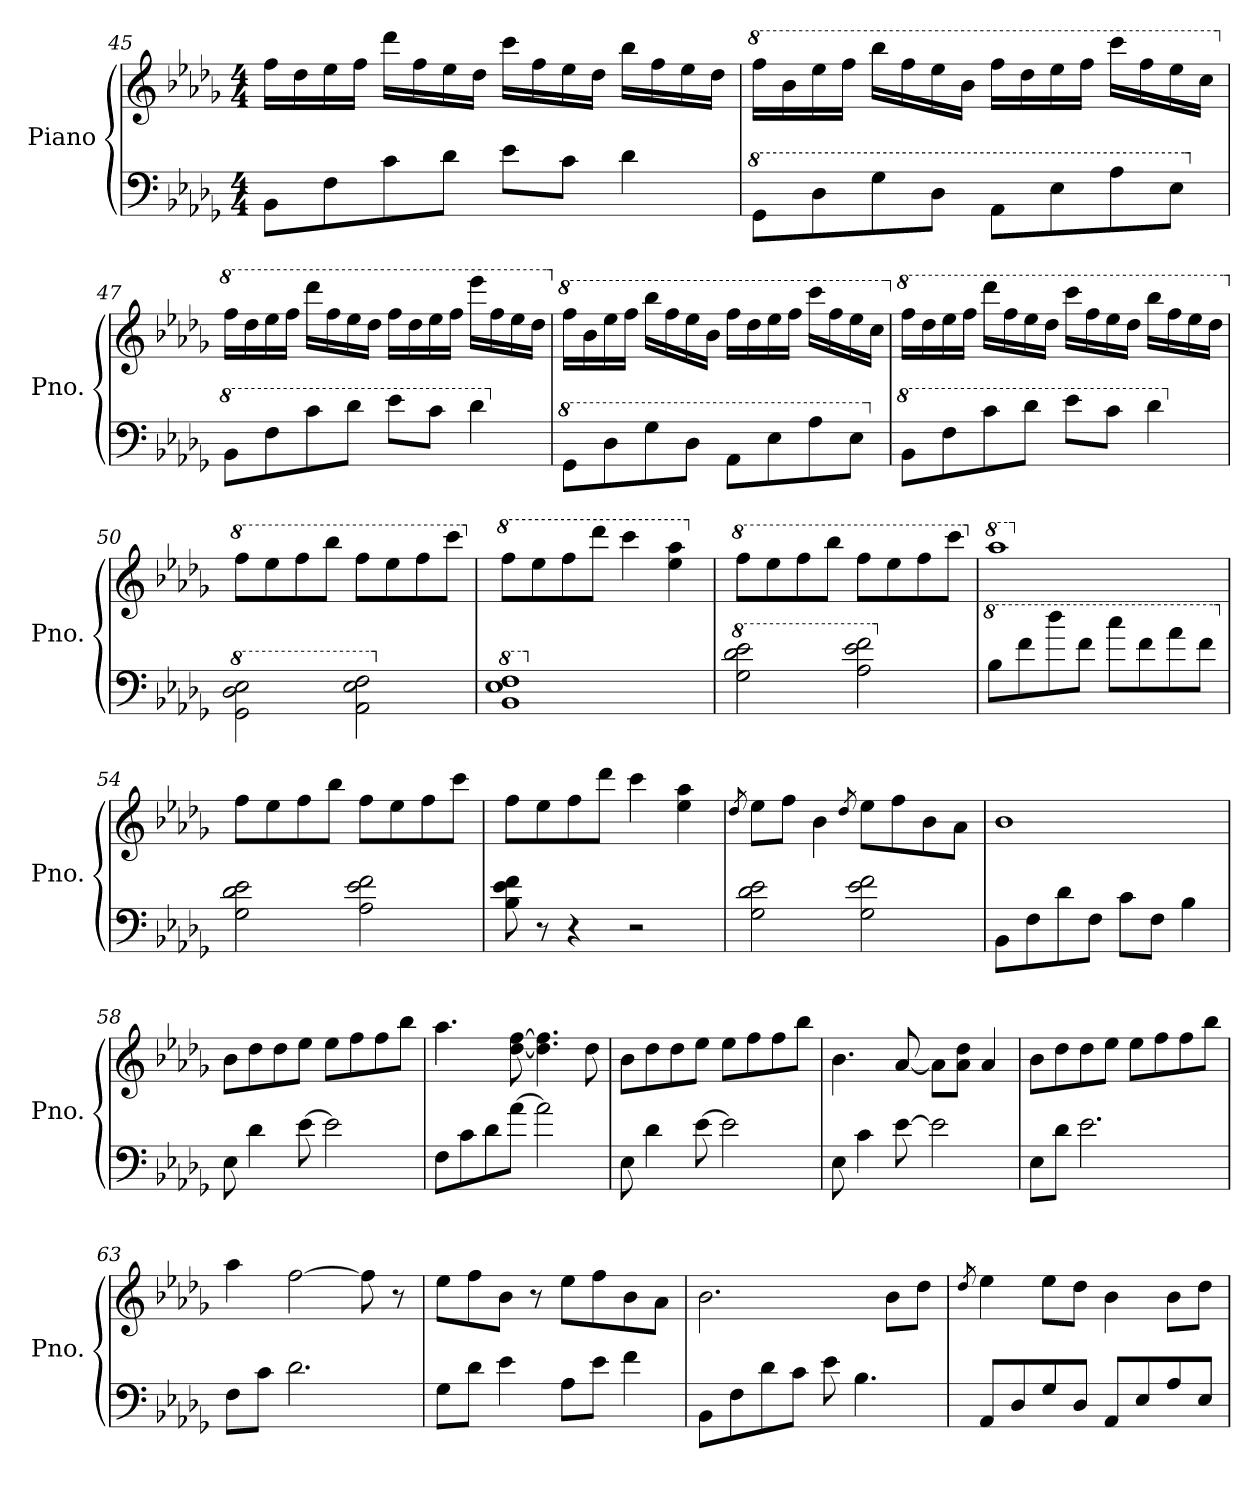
**kern	**kern
*part1	*part1
*staff2	*staff1
*I"Piano	*
*I'Pno.	*
*clefF4	*clefG2
*k[b-e-a-d-g-]	*k[b-e-a-d-g-]
*M4/4	*M4/4
=45	=45
8BB-\L	16ff\LL
.	16dd-\
8F\	16ee-\
.	16ff\JJ
8c\	16ddd-\LL
.	16ff\
8d-\J	16ee-\
.	16dd-\JJ
8e-\L	16ccc\LL
.	16ff\
8c\J	16ee-\
.	16dd-\JJ
4d-\	16bb-\LL
.	16ff\
.	16ee-\
.	16dd-\JJ
!!LO:LB:g=z
=46	=46
*8va	*
*	*8va
8G-\L	16fff\LL
.	16bb-\
8d-\	16eee-\
.	16fff\JJ
8g-\	16bbb-\LL
.	16fff\
8d-\J	16eee-\
.	16bb-\JJ
8A-\L	16fff\LL
.	16ddd-\
8e-\	16eee-\
.	16fff\JJ
8a-\	16cccc\LL
.	16fff\
8e-\J	16eee-\
.	16ccc\JJ
=47	=47
*X8va	*
*8va	*
*	*X8va
*	*8va
8B-\L	16fff\LL
.	16ddd-\
8f\	16eee-\
.	16fff\JJ
8cc\	16dddd-\LL
.	16fff\
8dd-\J	16eee-\
.	16ddd-\JJ
8ee-\L	16fff\LL
.	16ddd-\
8cc\J	16eee-\
.	16fff\JJ
4dd-\	16eeee-\LL
.	16fff\
.	16eee-\
.	16ddd-\JJ
!!LO:LB:g=z
=48	=48
*X8va	*
*8va	*
*	*X8va
*	*8va
8G-\L	16fff\LL
.	16bb-\
8d-\	16eee-\
.	16fff\JJ
8g-\	16bbb-\LL
.	16fff\
8d-\J	16eee-\
.	16bb-\JJ
8A-\L	16fff\LL
.	16ddd-\
8e-\	16eee-\
.	16fff\JJ
8a-\	16cccc\LL
.	16fff\
8e-\J	16eee-\
.	16ccc\JJ
=49	=49
*X8va	*
*8va	*
*	*X8va
*	*8va
8B-\L	16fff\LL
.	16ddd-\
8f\	16eee-\
.	16fff\JJ
8cc\	16dddd-\LL
.	16fff\
8dd-\J	16eee-\
.	16ddd-\JJ
8ee-\L	16cccc\LL
.	16fff\
8cc\J	16eee-\
.	16ddd-\JJ
4dd-\	16bbb-\LL
.	16fff\
.	16eee-\
.	16ddd-\JJ
!!LO:LB:g=z
=50	=50
*X8va	*
*8va	*
*	*X8va
*	*8va
2G-\ 2d-\ 2e-\	8fff\L
.	8eee-\
.	8fff\
.	8bbb-\J
2A-\ 2e-\ 2f\	8fff\L
.	8eee-\
.	8fff\
.	8cccc\J
=51	=51
*X8va	*
*8va	*
*	*X8va
*	*8va
1B- 1e- 1f	8fff\L
.	8eee-\
.	8fff\
.	8dddd-\J
.	4cccc\
.	4eee-\ 4aaa-\
=52	=52
*X8va	*
*8va	*
*	*X8va
*	*8va
2g-\ 2dd-\ 2ee-\	8fff\L
.	8eee-\
.	8fff\
.	8bbb-\J
2a-\ 2ee-\ 2ff\	8fff\L
.	8eee-\
.	8fff\
.	8cccc\J
!!LO:LB:g=z
=53	=53
*X8va	*
*8va	*
*	*X8va
*	*8va
8b-\L	1aaa-
8ff\	.
8ddd-\	.
8ff\J	.
8ccc\L	.
8ff\	.
8aa-\	.
8ff\J	.
=54	=54
*X8va	*
*	*X8va
2G-\ 2d-\ 2e-\	8ff\L
.	8ee-\
.	8ff\
.	8bb-\J
2A-\ 2e-\ 2f\	8ff\L
.	8ee-\
.	8ff\
.	8ccc\J
=55	=55
8B-\ 8e-\ 8f\	8ff\L
8r	8ee-\
4r	8ff\
.	8ddd-\J
2r	4ccc\
.	4ee-\ 4aa-\
!!LO:PB:g=z
=56	=56
.	8qdd-/
2G-\ 2d-\ 2e-\	8ee-\L
.	8ff\J
.	4b-\
.	8qdd-/
2G-\ 2e-\ 2f\	8ee-\L
.	8ff\
.	8b-\
.	8a-\J
=57	=57
8BB-\L	1b-
8F\	.
8d-\	.
8F\J	.
8c\L	.
8F\J	.
4B-\	.
=58	=58
8E-\	8b-\L
4d-\	8dd-\
.	8dd-\
[8e-\	8ee-\J
2e-\]	8ee-\L
.	8ff\
.	8ff\
.	8bb-\J
!!LO:LB:g=z
=59	=59
8F\L	4.aa-\
8c\	.
8d-\	.
[8a-\J	[8dd-\ [8ff\
2a-\]	4.dd-\] 4.ff\]
.	8dd-\
=60	=60
8E-\	8b-\L
4d-\	8dd-\
.	8dd-\
[8e-\	8ee-\J
2e-\]	8ee-\L
.	8ff\
.	8ff\
.	8bb-\J
=61	=61
8E-\	4.b-\
4c\	.
[8e-\	[8a-/
2e-\]	8a-\L]
.	8a-\ 8dd-\J
.	4a-/
=62	=62
8E-\L	8b-\L
8d-\J	8dd-\
2.e-\	8dd-\
.	8ee-\J
.	8ee-\L
.	8ff\
.	8ff\
.	8bb-\J
!!LO:LB:g=z
=63	=63
8F\L	4aa-\
8c\J	.
2.d-\	[2ff\
.	8ff\]
.	8r
=64	=64
8G-\L	8ee-\L
8d-\J	8ff\
4e-\	8b-\J
.	8r
8A-\L	8ee-\L
8e-\J	8ff\
4f\	8b-\
.	8a-\J
=65	=65
8BB-\L	2.b-\
8F\	.
8d-\	.
8c\J	.
8e-\	.
4.B-\	.
.	8b-\L
.	8dd-\J
!!LO:LB:g=z
=66	=66
.	8qdd-/
8AA-/L	4ee-\
8D-/	.
8G-/	8ee-\L
8D-/J	8dd-\J
8AA-/L	4b-\
8E-/	.
8A-/	8b-\L
8E-/J	8dd-\J
=	=
*-	*-
